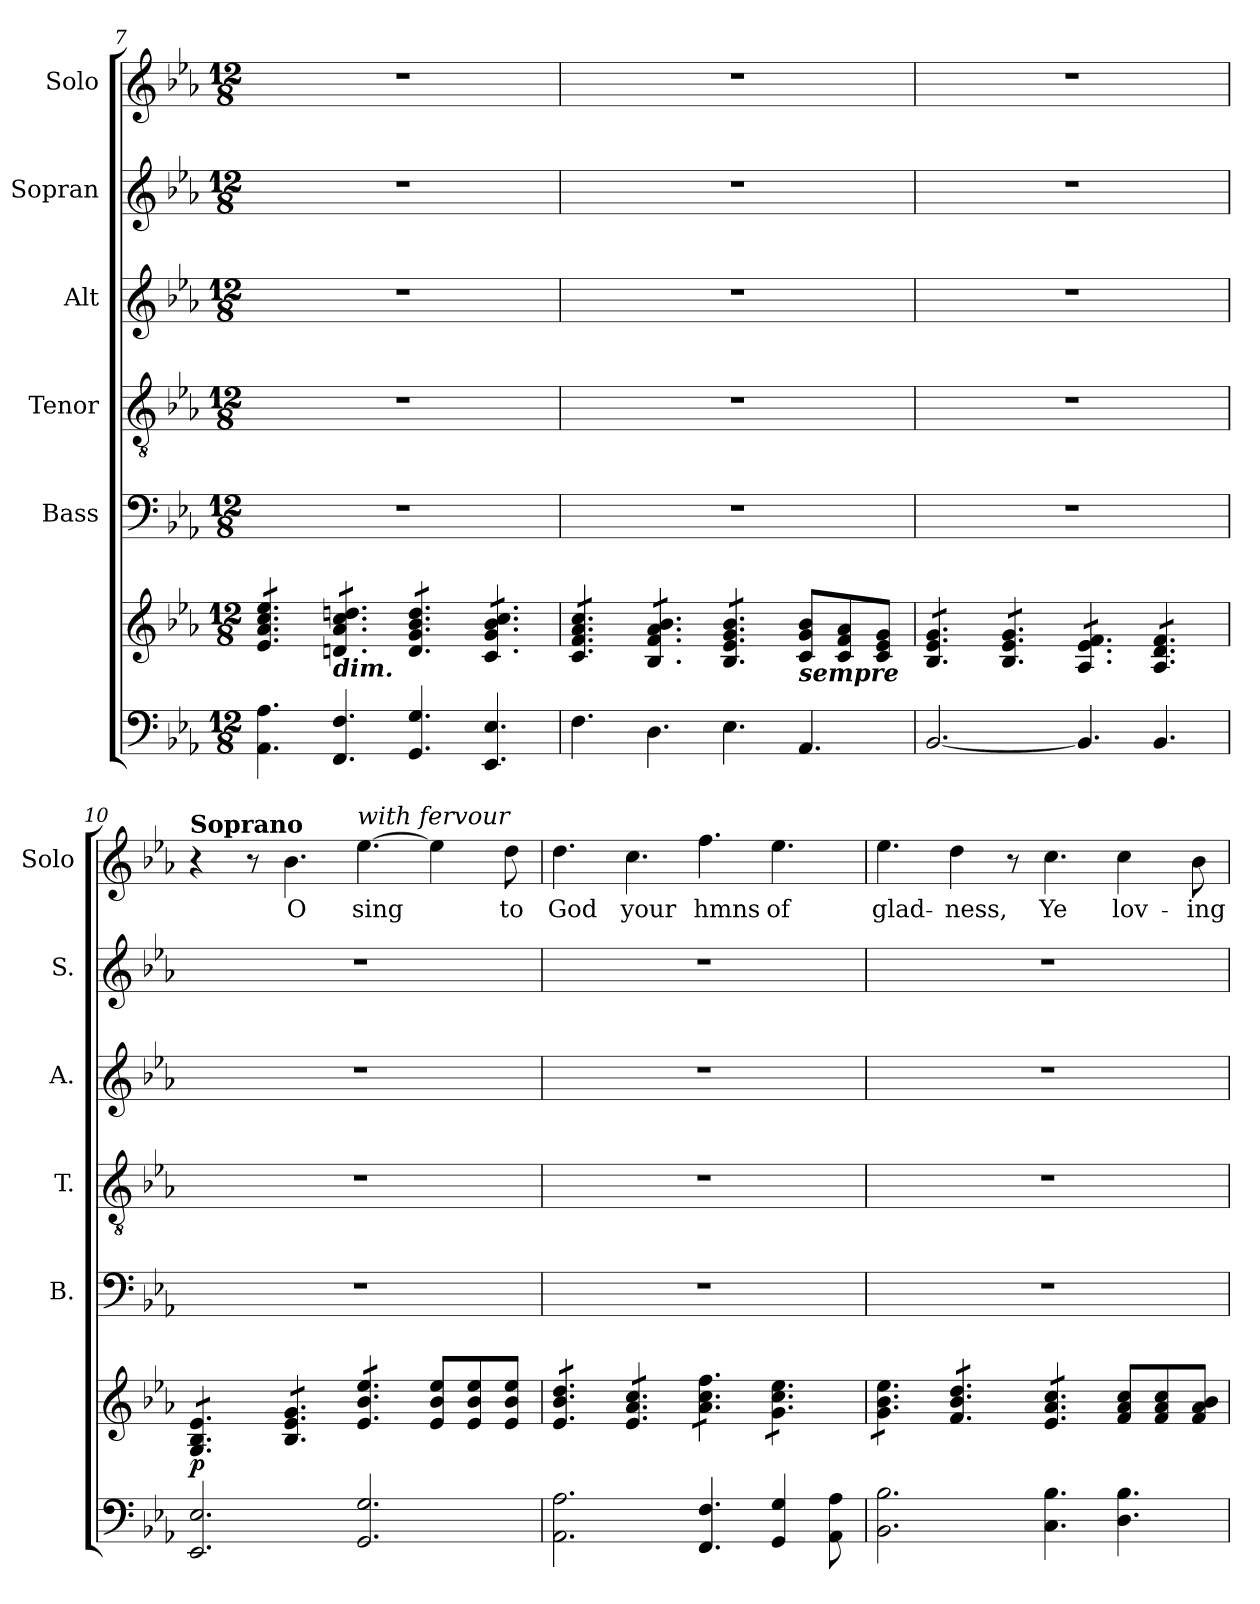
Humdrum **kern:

**kern	**kern	**dynam	**kern	**kern	**kern	**kern	**kern	**text
*part6	*part6	*part6	*part5	*part4	*part3	*part2	*part1	*part1
*staff7	*staff6	*staff6/7	*staff5	*staff4	*staff3	*staff2	*staff1	*staff1
*	*	*	*I"Bass	*I"Tenor	*I"Alt	*I"Sopran	*I"Solo	*
*	*	*	*I'B.	*I'T.	*I'A.	*I'S.	*I'Solo	*
!!LO:LB:g=z
*clefF4	*clefG2	*	*clefF4	*clefGv2	*clefG2	*clefG2	*clefG2	*
*k[b-e-a-]	*k[b-e-a-]	*	*k[b-e-a-]	*k[b-e-a-]	*k[b-e-a-]	*k[b-e-a-]	*k[b-e-a-]	*
*E-:	*E-:	*	*E-:	*E-:	*E-:	*E-:	*E-:	*
*M12/8	*M12/8	*	*M12/8	*M12/8	*M12/8	*M12/8	*M12/8	*
=7	=7	=7	=7	=7	=7	=7	=7	=7
*	*tremolo	*	*	*	*	*	*	*
4.AA-\ 4.A-\	8e-/ 8a-/ 8cc/ 8ee-/L	.	1.r	1.r	1.r	1.r	1.r	.
.	8e-/ 8a-/ 8cc/ 8ee-/	.	.	.	.	.	.	.
.	8e-/ 8a-/ 8cc/ 8ee-/J	.	.	.	.	.	.	.
!	!LO:TX:b:Bi:t=dim.	!	!	!	!	!	!	!
4.FF/ 4.F/	8dn/ 8a-/ 8cc/ 8ddn/L	.	.	.	.	.	.	.
.	8dn/ 8a-/ 8cc/ 8ddn/	.	.	.	.	.	.	.
.	8dn/ 8a-/ 8cc/ 8ddn/J	.	.	.	.	.	.	.
4.GG/ 4.G/	8d/ 8g/ 8b-/ 8dd/L	.	.	.	.	.	.	.
.	8d/ 8g/ 8b-/ 8dd/	.	.	.	.	.	.	.
.	8d/ 8g/ 8b-/ 8dd/J	.	.	.	.	.	.	.
4.EE-/ 4.E-/	8c/ 8g/ 8b-/ 8cc/L	.	.	.	.	.	.	.
.	8c/ 8g/ 8b-/ 8cc/	.	.	.	.	.	.	.
.	8c/ 8g/ 8b-/ 8cc/J	.	.	.	.	.	.	.
=8	=8	=8	=8	=8	=8	=8	=8	=8
4.F\	8c/ 8f/ 8a-/ 8cc/L	.	1.r	1.r	1.r	1.r	1.r	.
.	8c/ 8f/ 8a-/ 8cc/	.	.	.	.	.	.	.
.	8c/ 8f/ 8a-/ 8cc/J	.	.	.	.	.	.	.
4.D\	8B-/ 8f/ 8a-/ 8b-/L	.	.	.	.	.	.	.
.	8B-/ 8f/ 8a-/ 8b-/	.	.	.	.	.	.	.
.	8B-/ 8f/ 8a-/ 8b-/J	.	.	.	.	.	.	.
4.E-\	8B-/ 8e-/ 8g/ 8b-/L	.	.	.	.	.	.	.
.	8B-/ 8e-/ 8g/ 8b-/	.	.	.	.	.	.	.
.	8B-/ 8e-/ 8g/ 8b-/J	.	.	.	.	.	.	.
*	*Xtremolo	*	*	*	*	*	*	*
!	!LO:TX:b:Bi:t=sempre	!	!	!	!	!	!	!
4.AA-/	8c/ 8g/ 8b-/L	.	.	.	.	.	.	.
.	8c/ 8f/ 8a-/	.	.	.	.	.	.	.
.	8c/ 8e-/ 8g/J	.	.	.	.	.	.	.
=9	=9	=9	=9	=9	=9	=9	=9	=9
*	*tremolo	*	*	*	*	*	*	*
[2.BB-/	8B-/ 8e-/ 8g/L	.	1.r	1.r	1.r	1.r	1.r	.
.	8B-/ 8e-/ 8g/	.	.	.	.	.	.	.
.	8B-/ 8e-/ 8g/J	.	.	.	.	.	.	.
.	8B-/ 8e-/ 8g/L	.	.	.	.	.	.	.
.	8B-/ 8e-/ 8g/	.	.	.	.	.	.	.
.	8B-/ 8e-/ 8g/J	.	.	.	.	.	.	.
4.BB-/]	8A-/ 8e-/ 8f/L	.	.	.	.	.	.	.
.	8A-/ 8e-/ 8f/	.	.	.	.	.	.	.
.	8A-/ 8e-/ 8f/J	.	.	.	.	.	.	.
4.BB-/	8A-/ 8d/ 8f/L	.	.	.	.	.	.	.
.	8A-/ 8d/ 8f/	.	.	.	.	.	.	.
.	8A-/ 8d/ 8f/J	.	.	.	.	.	.	.
=10	=10	=10	=10	=10	=10	=10	=10	=10
!	!	!	!	!	!	!	!LO:TX:a:B:t=Soprano	!
!	!	!LO:DY:b	!	!	!	!	!	!
2.EE-/ 2.E-/	8G/ 8B-/ 8e-/L	p	1.r	1.r	1.r	1.r	4r	.
.	8G/ 8B-/ 8e-/	.	.	.	.	.	.	.
.	8G/ 8B-/ 8e-/J	.	.	.	.	.	8r	.
!	!	!	!	!	!	!	!	!LO:LY:b
.	8B-/ 8e-/ 8g/L	.	.	.	.	.	4.b-\	O
.	8B-/ 8e-/ 8g/	.	.	.	.	.	.	.
.	8B-/ 8e-/ 8g/J	.	.	.	.	.	.	.
!	!	!	!	!	!	!	!LO:TX:a:i:t=with fervour	!
!	!	!	!	!	!	!	!	!LO:LY:b
2.GG/ 2.G/	8e-/ 8b-/ 8ee-/L	.	.	.	.	.	[4.ee-\	sing
.	8e-/ 8b-/ 8ee-/	.	.	.	.	.	.	.
.	8e-/ 8b-/ 8ee-/J	.	.	.	.	.	.	.
*	*Xtremolo	*	*	*	*	*	*	*
.	8e-/ 8b-/ 8ee-/L	.	.	.	.	.	4ee-\]	.
.	8e-/ 8b-/ 8ee-/	.	.	.	.	.	.	.
!	!	!	!	!	!	!	!	!LO:LY:b
.	8e-/ 8b-/ 8ee-/J	.	.	.	.	.	8dd\	to
=11	=11	=11	=11	=11	=11	=11	=11	=11
!	!	!	!	!	!	!	!	!LO:LY:b
*	*tremolo	*	*	*	*	*	*	*
2.AA-\ 2.A-\	8e-/ 8b-/ 8dd/L	.	1.r	1.r	1.r	1.r	4.dd\	God
.	8e-/ 8b-/ 8dd/	.	.	.	.	.	.	.
.	8e-/ 8b-/ 8dd/J	.	.	.	.	.	.	.
!	!	!	!	!	!	!	!	!LO:LY:b
.	8e-/ 8a-/ 8cc/L	.	.	.	.	.	4.cc\	your
.	8e-/ 8a-/ 8cc/	.	.	.	.	.	.	.
.	8e-/ 8a-/ 8cc/J	.	.	.	.	.	.	.
!	!	!	!	!	!	!	!	!LO:LY:b
4.FF/ 4.F/	8a-\ 8cc\ 8ff\L	.	.	.	.	.	4.ff\	hmns
.	8a-\ 8cc\ 8ff\	.	.	.	.	.	.	.
.	8a-\ 8cc\ 8ff\J	.	.	.	.	.	.	.
!	!	!	!	!	!	!	!	!LO:LY:b
4GG/ 4G/	8g\ 8cc\ 8ee-\L	.	.	.	.	.	4.ee-\	of
.	8g\ 8cc\ 8ee-\	.	.	.	.	.	.	.
8AA-\ 8A-\	8g\ 8cc\ 8ee-\J	.	.	.	.	.	.	.
!!LO:PB:g=z
=12	=12	=12	=12	=12	=12	=12	=12	=12
!	!	!	!	!	!	!	!	!LO:LY:b
2.BB-\ 2.B-\	8g\ 8b-\ 8ee-\L	.	1.r	1.r	1.r	1.r	4.ee-\	glad-
.	8g\ 8b-\ 8ee-\	.	.	.	.	.	.	.
.	8g\ 8b-\ 8ee-\J	.	.	.	.	.	.	.
!	!	!	!	!	!	!	!	!LO:LY:b
.	8f/ 8b-/ 8dd/L	.	.	.	.	.	4dd\	-ness,
.	8f/ 8b-/ 8dd/	.	.	.	.	.	.	.
.	8f/ 8b-/ 8dd/J	.	.	.	.	.	8r	.
!	!	!	!	!	!	!	!	!LO:LY:b
4.C\ 4.B-\	8e-/ 8a-/ 8cc/L	.	.	.	.	.	4.cc\	Ye
.	8e-/ 8a-/ 8cc/	.	.	.	.	.	.	.
.	8e-/ 8a-/ 8cc/J	.	.	.	.	.	.	.
*	*Xtremolo	*	*	*	*	*	*	*
!	!	!	!	!	!	!	!	!LO:LY:b
4.D\ 4.B-\	8f/ 8a-/ 8cc/L	.	.	.	.	.	4cc\	lov-
.	8f/ 8a-/ 8cc/	.	.	.	.	.	.	.
!	!	!	!	!	!	!	!	!LO:LY:b
.	8f/ 8a-/ 8b-/J	.	.	.	.	.	8b-\	-ing
=	=	=	=	=	=	=	=	=
*-	*-	*-	*-	*-	*-	*-	*-	*-
